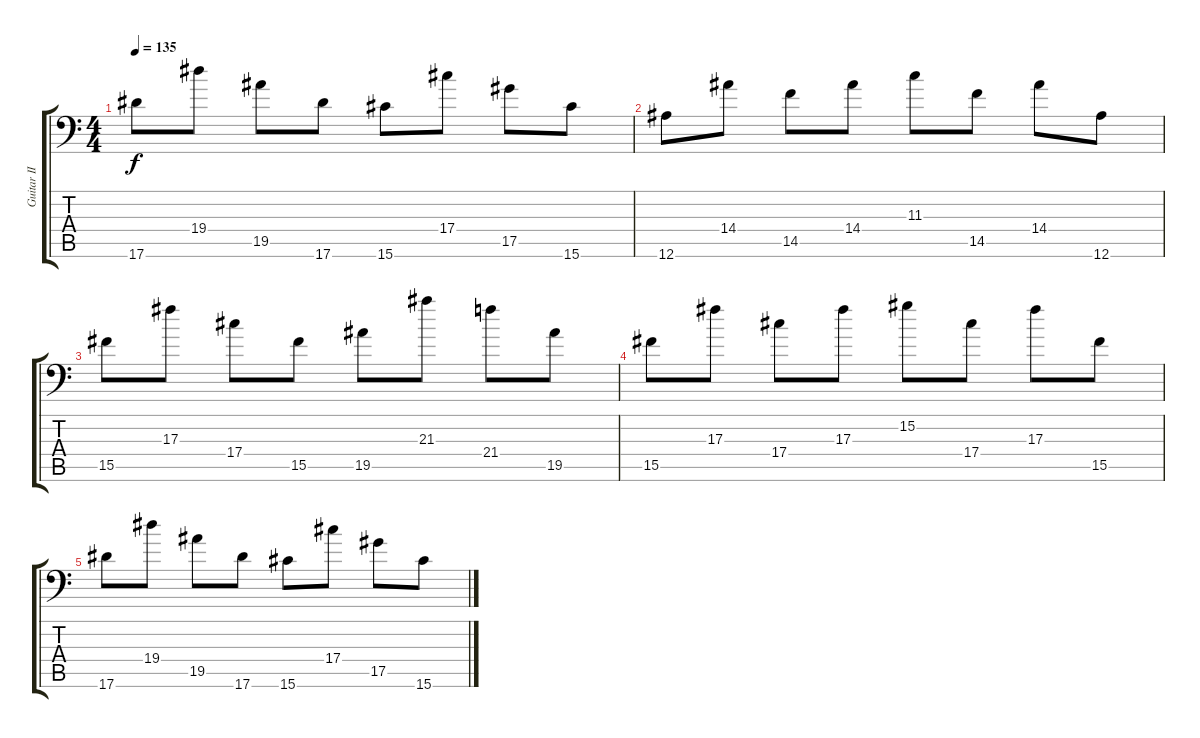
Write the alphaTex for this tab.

\track ("Guitar II" "Guitar II") {instrument distortionguitar}
\staff {score tabs}
\tuning (Bb3 F3 Db3 Ab2 Eb2 Bb1) {hide}
\ts (4 4)
\tempo 135
\clef f4
\ks c
17.6.8{dy f} 19.4.8 19.5.8 17.6.8 15.6.8 17.4.8 17.5.8 15.6.8 |
12.6.8{volume 12 instrument cello} 14.4.8 14.5.8 14.4.8 11.3.8 14.5.8 14.4.8 12.6.8 |
15.5.8 17.3.8 17.4.8 15.5.8 19.5.8 21.3.8 21.4.8 19.5.8 |
15.5.8 17.3.8 17.4.8 17.3.8 15.2.8 17.4.8 17.3.8 15.5.8 |
17.6.8 19.4.8 19.5.8 17.6.8 15.6.8 17.4.8 17.5.8 15.6.8
